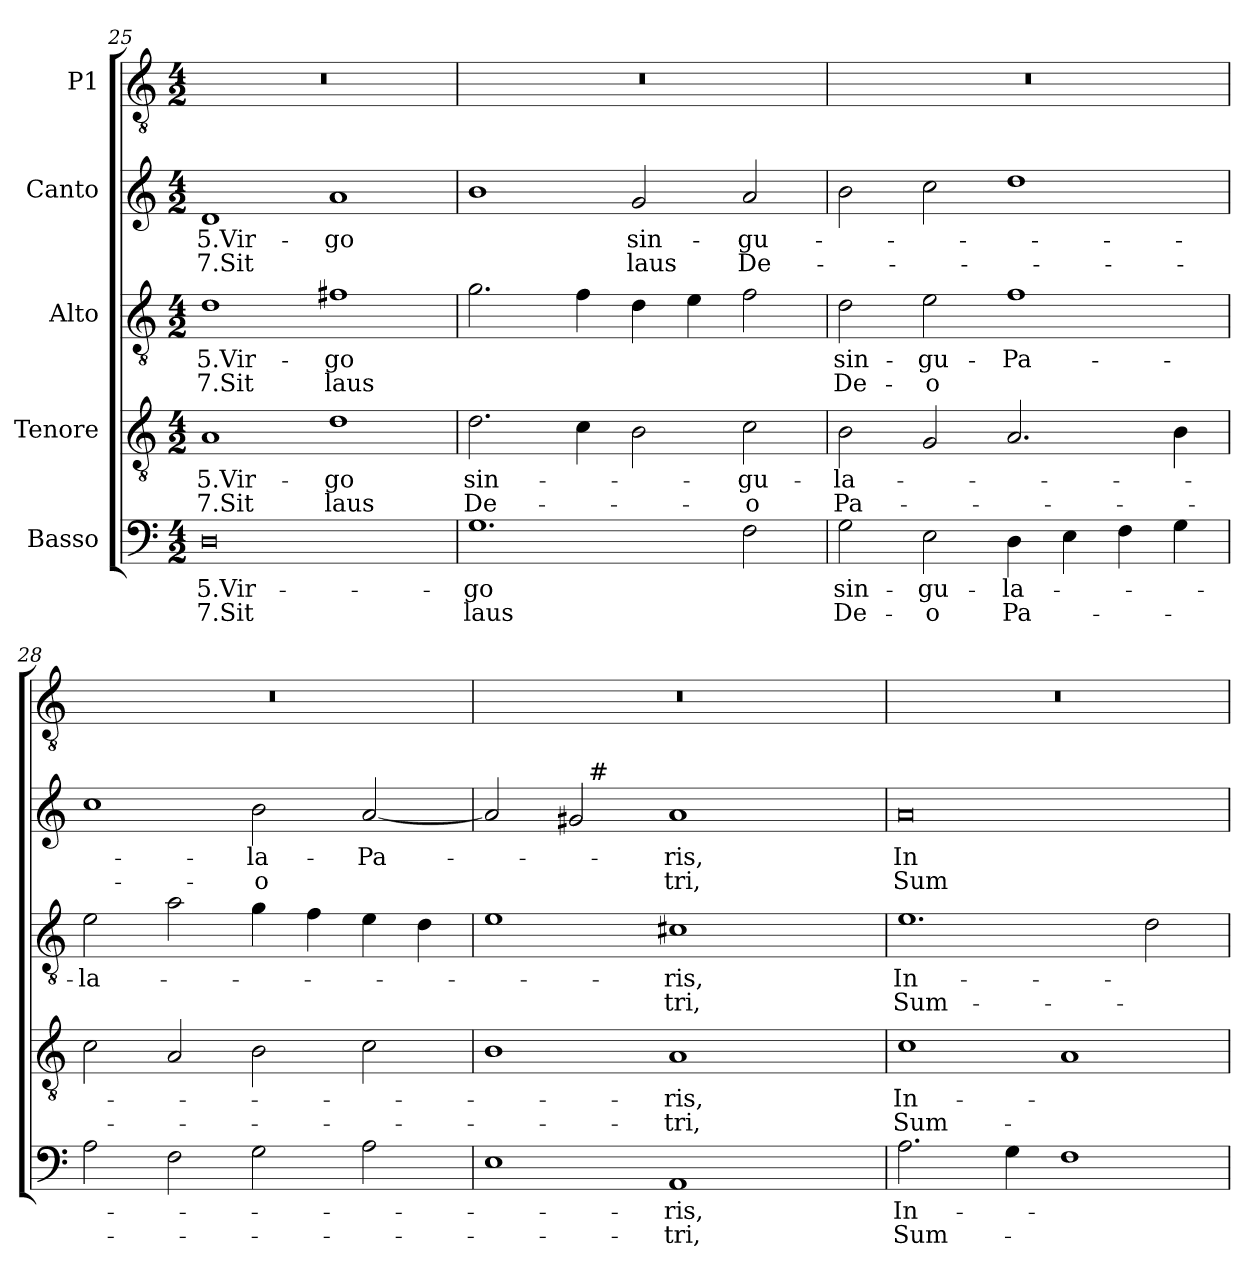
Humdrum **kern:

**kern	**text	**text	**kern	**text	**text	**kern	**text	**text	**kern	**text	**text	**kern
*part5	*part5	*part5	*part4	*part4	*part4	*part3	*part3	*part3	*part2	*part2	*part2	*part1
*staff5	*staff5	*staff5	*staff4	*staff4	*staff4	*staff3	*staff3	*staff3	*staff2	*staff2	*staff2	*staff1
*I"Basso	*	*	*I"Tenore	*	*	*I"Alto	*	*	*I"Canto	*	*	*I"P1
!!LO:PB:g=z
*clefF4	*	*	*clefGv2	*	*	*clefGv2	*	*	*clefG2	*	*	*clefGv2
*	*	*	*ITrd7c12	*	*	*ITrd7c12	*	*	*	*	*	*ITrd7c12
*k[]	*	*	*k[]	*	*	*k[]	*	*	*k[]	*	*	*k[]
*C:	*	*	*C:	*	*	*C:	*	*	*C:	*	*	*C:
*M4/2	*	*	*M4/2	*	*	*M4/2	*	*	*M4/2	*	*	*M4/2
=25	=25	=25	=25	=25	=25	=25	=25	=25	=25	=25	=25	=25
!	!LO:LY:b:color=#000000	!LO:LY:b:color=#000000	!	!	!	!	!	!	!	!	!	!
!	!	!	!	!LO:LY:b:color=#000000	!LO:LY:b:color=#000000	!	!	!	!	!	!	!
!	!	!	!	!	!	!	!LO:LY:b:color=#000000	!LO:LY:b:color=#000000	!	!	!	!
!	!	!	!	!	!	!	!	!	!	!LO:LY:b:color=#000000	!LO:LY:b:color=#000000	!LO:N:vis=1
0Di	5.Vir-	7.Sit	1AAi	5.Vir-	7.Sit	1Di	5.Vir-	7.Sit	1di	5.Vir-	7.Sit	0r
!	!	!	!	!LO:LY:b:color=#000000	!LO:LY:b:color=#000000	!	!	!	!	!	!	!
!	!	!	!	!	!	!	!LO:LY:b:color=#000000	!LO:LY:b:color=#000000	!	!	!	!
!	!	!	!	!	!	!	!	!	!	!LO:LY:b:color=#000000	!	!
.	.	.	1Di	-go	laus	1F#Xi	-go	laus	1ai	-go	.	.
=26	=26	=26	=26	=26	=26	=26	=26	=26	=26	=26	=26	=26
!	!LO:LY:b:color=#000000	!LO:LY:b:color=#000000	!	!	!	!	!	!	!	!	!	!
!	!	!	!	!LO:LY:b:color=#000000	!LO:LY:b:color=#000000	!	!	!	!	!	!	!LO:N:vis=1
1.Gi	-go	laus	2.Di\	sin-	De-	2.Gi\	.	.	1bi	.	.	0r
.	.	.	4Ci\	.	.	4Fi\	.	.	.	.	.	.
!	!	!	!	!	!	!	!	!	!	!LO:LY:b:color=#000000	!LO:LY:b:color=#000000	!
.	.	.	2BBi\	.	.	4Di\	.	.	2gi/	sin-	laus	.
.	.	.	.	.	.	4Ei\	.	.	.	.	.	.
!	!	!	!	!LO:LY:b:color=#000000	!LO:LY:b:color=#000000	!	!	!	!	!	!	!
!	!	!	!	!	!	!	!	!	!	!LO:LY:b:color=#000000	!LO:LY:b:color=#000000	!
2Fi\	.	.	2Ci\	-gu-	-o	2Fi\	.	.	2ai/	-gu-	De-	.
=27	=27	=27	=27	=27	=27	=27	=27	=27	=27	=27	=27	=27
!	!LO:LY:b:color=#000000	!LO:LY:b:color=#000000	!	!	!	!	!	!	!	!	!	!
!	!	!	!	!LO:LY:b:color=#000000	!LO:LY:b:color=#000000	!	!	!	!	!	!	!
!	!	!	!	!	!	!	!LO:LY:b:color=#000000	!LO:LY:b:color=#000000	!	!	!	!LO:N:vis=1
2Gi\	sin-	De-	2BBi\	-la-	Pa-	2Di\	sin-	De-	2bi\	.	.	0r
!	!LO:LY:b:color=#000000	!LO:LY:b:color=#000000	!	!	!	!	!	!	!	!	!	!
!	!	!	!	!	!	!	!LO:LY:b:color=#000000	!LO:LY:b:color=#000000	!	!	!	!
2Ei\	-gu-	-o	2GGi/	.	.	2Ei\	-gu-	-o	2cci\	.	.	.
!	!LO:LY:b:color=#000000	!LO:LY:b:color=#000000	!	!	!	!	!	!	!	!	!	!
!	!	!	!	!	!	!	!LO:LY:b:color=#000000	!	!	!	!	!
4Di\	-la-	Pa-	2.AAi/	.	.	1Fi	Pa-	.	1ddi	.	.	.
4Ei\	.	.	.	.	.	.	.	.	.	.	.	.
4Fi\	.	.	.	.	.	.	.	.	.	.	.	.
4Gi\	.	.	4BBi\	.	.	.	.	.	.	.	.	.
=28	=28	=28	=28	=28	=28	=28	=28	=28	=28	=28	=28	=28
!	!	!	!	!	!	!	!LO:LY:b:color=#000000	!	!	!	!	!LO:N:vis=1
2Ai\	.	.	2Ci\	.	.	2Ei\	-la-	.	1cci	.	.	0r
2Fi\	.	.	2AAi/	.	.	2Ai\	.	.	.	.	.	.
!	!	!	!	!	!	!	!	!	!	!LO:LY:b:color=#000000	!LO:LY:b:color=#000000	!
2Gi\	.	.	2BBi\	.	.	4Gi\	.	.	2bi\	-la-	-o	.
.	.	.	.	.	.	4Fi\	.	.	.	.	.	.
!	!	!	!	!	!	!	!	!	!	!LO:LY:b:color=#000000	!	!
2Ai\	.	.	2Ci\	.	.	4Ei\	.	.	[2ai/	Pa-	.	.
.	.	.	.	.	.	4Di\	.	.	.	.	.	.
=29	=29	=29	=29	=29	=29	=29	=29	=29	=29	=29	=29	=29
!	!	!	!	!	!	!	!	!	!	!	!	!LO:N:vis=1
*	*	*	*	*	*	*	*	*	*^	*	*	*
1Ei	.	.	1BBi	.	.	1Ei	.	.	2ai/]	2ryy	.	.	0r
.	.	.	.	.	.	.	.	.	2g#i/	32ryy	.	.	.
.	.	.	.	.	.	.	.	.	.	256ryy	.	.	.
!	!	!	!	!	!	!	!	!	!	!LO:TX:a:t=#	!	!	!
.	.	.	.	.	.	.	.	.	.	1ryy	.	.	.
!	!LO:LY:b:color=#000000	!LO:LY:b:color=#000000	!	!	!	!	!	!	!	!	!	!	!
!	!	!	!	!LO:LY:b:color=#000000	!LO:LY:b:color=#000000	!	!	!	!	!	!	!	!
!	!	!	!	!	!	!	!LO:LY:b:color=#000000	!LO:LY:b:color=#000000	!	!	!	!	!
!	!	!	!	!	!	!	!	!	!	!	!LO:LY:b:color=#000000	!LO:LY:b:color=#000000	!
1AAi	-ris,	-tri,	1AAi	-ris,	-tri,	1C#Xi	-ris,	-tri,	1ai	.	-ris,	-tri,	.
.	.	.	.	.	.	.	.	.	.	4ryy	.	.	.
.	.	.	.	.	.	.	.	.	.	8ryy	.	.	.
.	.	.	.	.	.	.	.	.	.	16ryy	.	.	.
.	.	.	.	.	.	.	.	.	.	64..ryy	.	.	.
*	*	*	*	*	*	*	*	*	*v	*v	*	*	*
!!LO:LB:g=z
=30	=30	=30	=30	=30	=30	=30	=30	=30	=30	=30	=30	=30
*	*	*	*	*	*	*	*	*	*^	*	*	*
!	!LO:LY:b:color=#000000	!LO:LY:b:color=#000000	!	!	!	!	!	!	!	!	!	!	!
*	*	*	*	*	*	*	*	*	*v	*v	*	*	*
*	*	*	*	*	*	*	*	*	*^	*	*	*
!	!	!	!	!LO:LY:b:color=#000000	!LO:LY:b:color=#000000	!	!	!	!	!	!	!	!
*	*	*	*	*	*	*	*	*	*v	*v	*	*	*
*	*	*	*	*	*	*	*	*	*^	*	*	*
!	!	!	!	!	!	!	!LO:LY:b:color=#000000	!LO:LY:b:color=#000000	!	!	!	!	!
*	*	*	*	*	*	*	*	*	*v	*v	*	*	*
*	*	*	*	*	*	*	*	*	*^	*	*	*
!	!	!	!	!	!	!	!	!	!	!	!LO:LY:b:color=#000000	!LO:LY:b:color=#000000	!LO:N:vis=1
*	*	*	*	*	*	*	*	*	*v	*v	*	*	*
2.Ai\	In-	Sum-	1Ci	In-	Sum-	1.Ei	In-	Sum-	0ai	In-	Sum-	0r
4Gi\	.	.	.	.	.	.	.	.	.	.	.	.
1Fi	.	.	1AAi	.	.	.	.	.	.	.	.	.
.	.	.	.	.	.	2Di\	.	.	.	.	.	.
=	=	=	=	=	=	=	=	=	=	=	=	=
*-	*-	*-	*-	*-	*-	*-	*-	*-	*-	*-	*-	*-
